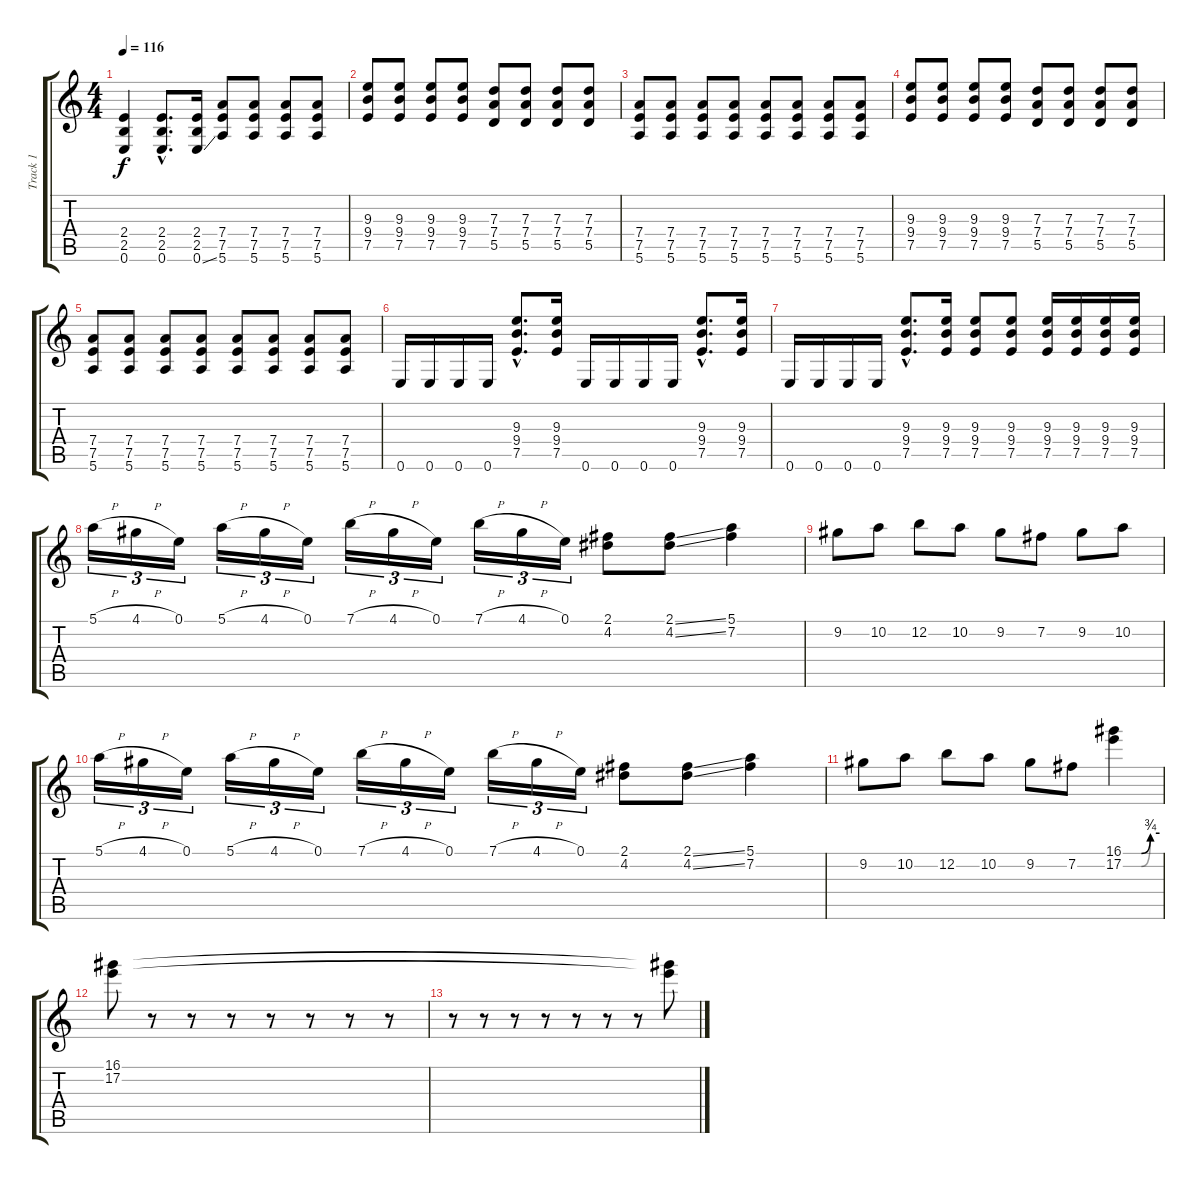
\track ("Track 1" "Track 1") {instrument distortionguitar}
\staff {score tabs}
\tuning (E4 B3 G3 D3 A2 E2) {hide}
\ts (4 4)
\tempo 116
\clef g2
\ks c
(2.4 2.5 0.6).4{dy f} (2.4{hac} 2.5{hac} 0.6{hac}).8{d} (2.4 2.5 0.6{ss}).16 (7.4 7.5 5.6).8 (7.4 7.5 5.6).8 (7.4 7.5 5.6).8 (7.4 7.5 5.6).8 |
(9.3 9.4 7.5).8 (9.3 9.4 7.5).8 (9.3 9.4 7.5).8 (9.3 9.4 7.5).8 (7.3 7.4 5.5).8 (7.3 7.4 5.5).8 (7.3 7.4 5.5).8 (7.3 7.4 5.5).8 |
(7.4 7.5 5.6).8 (7.4 7.5 5.6).8 (7.4 7.5 5.6).8 (7.4 7.5 5.6).8 (7.4 7.5 5.6).8 (7.4 7.5 5.6).8 (7.4 7.5 5.6).8 (7.4 7.5 5.6).8 |
(9.3 9.4 7.5).8 (9.3 9.4 7.5).8 (9.3 9.4 7.5).8 (9.3 9.4 7.5).8 (7.3 7.4 5.5).8 (7.3 7.4 5.5).8 (7.3 7.4 5.5).8 (7.3 7.4 5.5).8 |
(7.4 7.5 5.6).8 (7.4 7.5 5.6).8 (7.4 7.5 5.6).8 (7.4 7.5 5.6).8 (7.4 7.5 5.6).8 (7.4 7.5 5.6).8 (7.4 7.5 5.6).8 (7.4 7.5 5.6).8 |
0.6.16 0.6.16 0.6.16 0.6.16 (9.3{hac} 9.4{hac} 7.5{hac}).8{d} (9.3 9.4 7.5).16 0.6.16 0.6.16 0.6.16 0.6.16 (9.3{hac} 9.4{hac} 7.5{hac}).8{d} (9.3 9.4 7.5).16 |
0.6.16 0.6.16 0.6.16 0.6.16 (9.3{hac} 9.4{hac} 7.5{hac}).8{d} (9.3 9.4 7.5).16 (9.3 9.4 7.5).8 (9.3 9.4 7.5).8 (9.3 9.4 7.5).16 (9.3 9.4 7.5).16 (9.3 9.4 7.5).16 (9.3 9.4 7.5).16 |
5.1{h}.16{tu (3 2)} 4.1{h}.16{tu (3 2)} 0.1.16{tu (3 2)} 5.1{h}.16{tu (3 2)} 4.1{h}.16{tu (3 2)} 0.1.16{tu (3 2)} 7.1{h}.16{tu (3 2)} 4.1{h}.16{tu (3 2)} 0.1.16{tu (3 2)} 7.1{h}.16{tu (3 2)} 4.1{h}.16{tu (3 2)} 0.1.16{tu (3 2)} (2.1 4.2).8 (2.1{ss} 4.2{ss}).8 (5.1 7.2).4 |
9.2.8 10.2.8 12.2.8 10.2.8 9.2.8 7.2.8 9.2.8 10.2.8 |
5.1{h}.16{tu (3 2)} 4.1{h}.16{tu (3 2)} 0.1.16{tu (3 2)} 5.1{h}.16{tu (3 2)} 4.1{h}.16{tu (3 2)} 0.1.16{tu (3 2)} 7.1{h}.16{tu (3 2)} 4.1{h}.16{tu (3 2)} 0.1.16{tu (3 2)} 7.1{h}.16{tu (3 2)} 4.1{h}.16{tu (3 2)} 0.1.16{tu (3 2)} (2.1 4.2).8 (2.1{ss} 4.2{ss}).8 (5.1 7.2).4 |
9.2.8 10.2.8 12.2.8 10.2.8 9.2.8 7.2.8 (16.1{be (custom 0 0 30 0 45 3 60 3)} 17.2{be (custom 0 0 15 0 30 0 45 3 60 3)}).4 |
(16.1 17.2).8 r.8 r.8{volume 11} r.8 r.8{volume 9} r.8 r.8{volume 7} r.8 |
r.8{volume 5} r.8 r.8{volume 3} r.8 r.8{volume 1} r.8 r.8 (16.1{t} 17.2{t}).8
